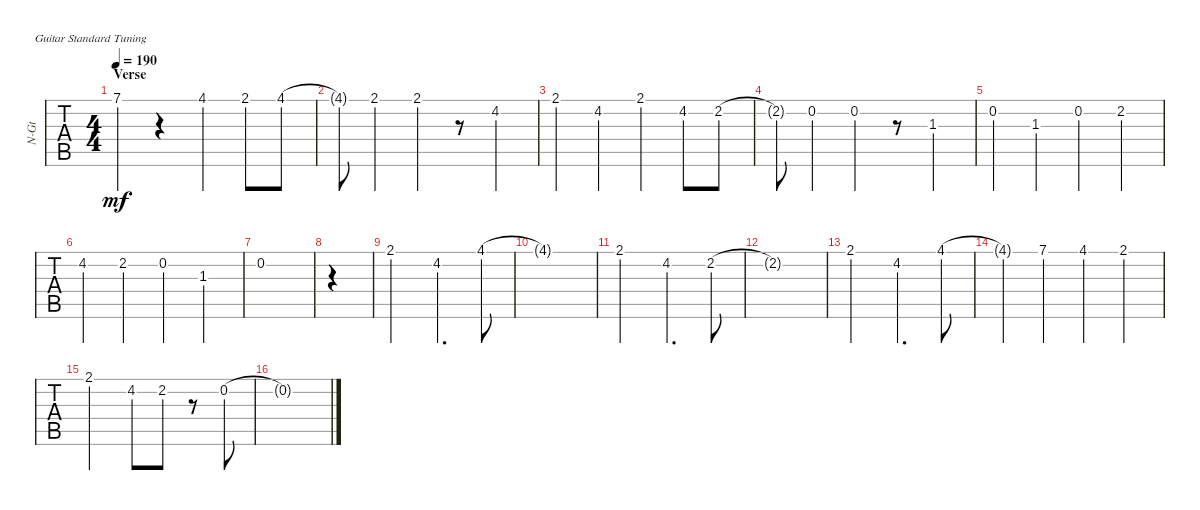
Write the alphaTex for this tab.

\defaultSystemsLayout 4
\bracketExtendMode groupsimilarinstruments
\otherSystemsTrackNameOrientation horizontal
\track ("Vocals" "N-Gt") {mute instrument acousticguitarnylon}
\staff {tabs}
\tuning (E4 B3 G3 D3 A2 E2)
\ts (4 4)
\section ("" "Verse")
\tempo 190
\clef g2
\ks c
7.1.4{dy mf} r.4 4.1{acc #}.4 2.1{acc #}.8 4.1{acc #}.8 |
4.1{t acc #}.8 2.1{acc #}.4 2.1{acc #}.4 r.8 4.2{acc #}.4 |
2.1{acc #}.4 4.2{acc #}.4 2.1{acc #}.4 4.2{acc #}.8 2.2{acc #}.8 |
2.2{t acc #}.8 0.2.4 0.2.4 r.8 1.3{acc #}.4 |
0.2.4 1.3{acc #}.4 0.2.4 2.2{acc #}.4 |
4.2{acc #}.4 2.2{acc #}.4 0.2.4 1.3{acc #}.4 |
0.2.1 |
|
2.1{acc #}.2 4.2{acc #}.4{d} 4.1{acc #}.8 |
4.1{t acc #}.1 |
2.1{acc #}.2 4.2{acc #}.4{d} 2.2{acc #}.8 |
2.2{t acc #}.1 |
2.1{acc #}.2 4.2{acc #}.4{d} 4.1{acc #}.8 |
4.1{t acc #}.4 7.1.4 4.1{acc #}.4 2.1{acc #}.4 |
2.1{acc #}.2 4.2{acc #}.8 2.2{acc #}.8 r.8 0.2.8 |
0.2{t}.1
